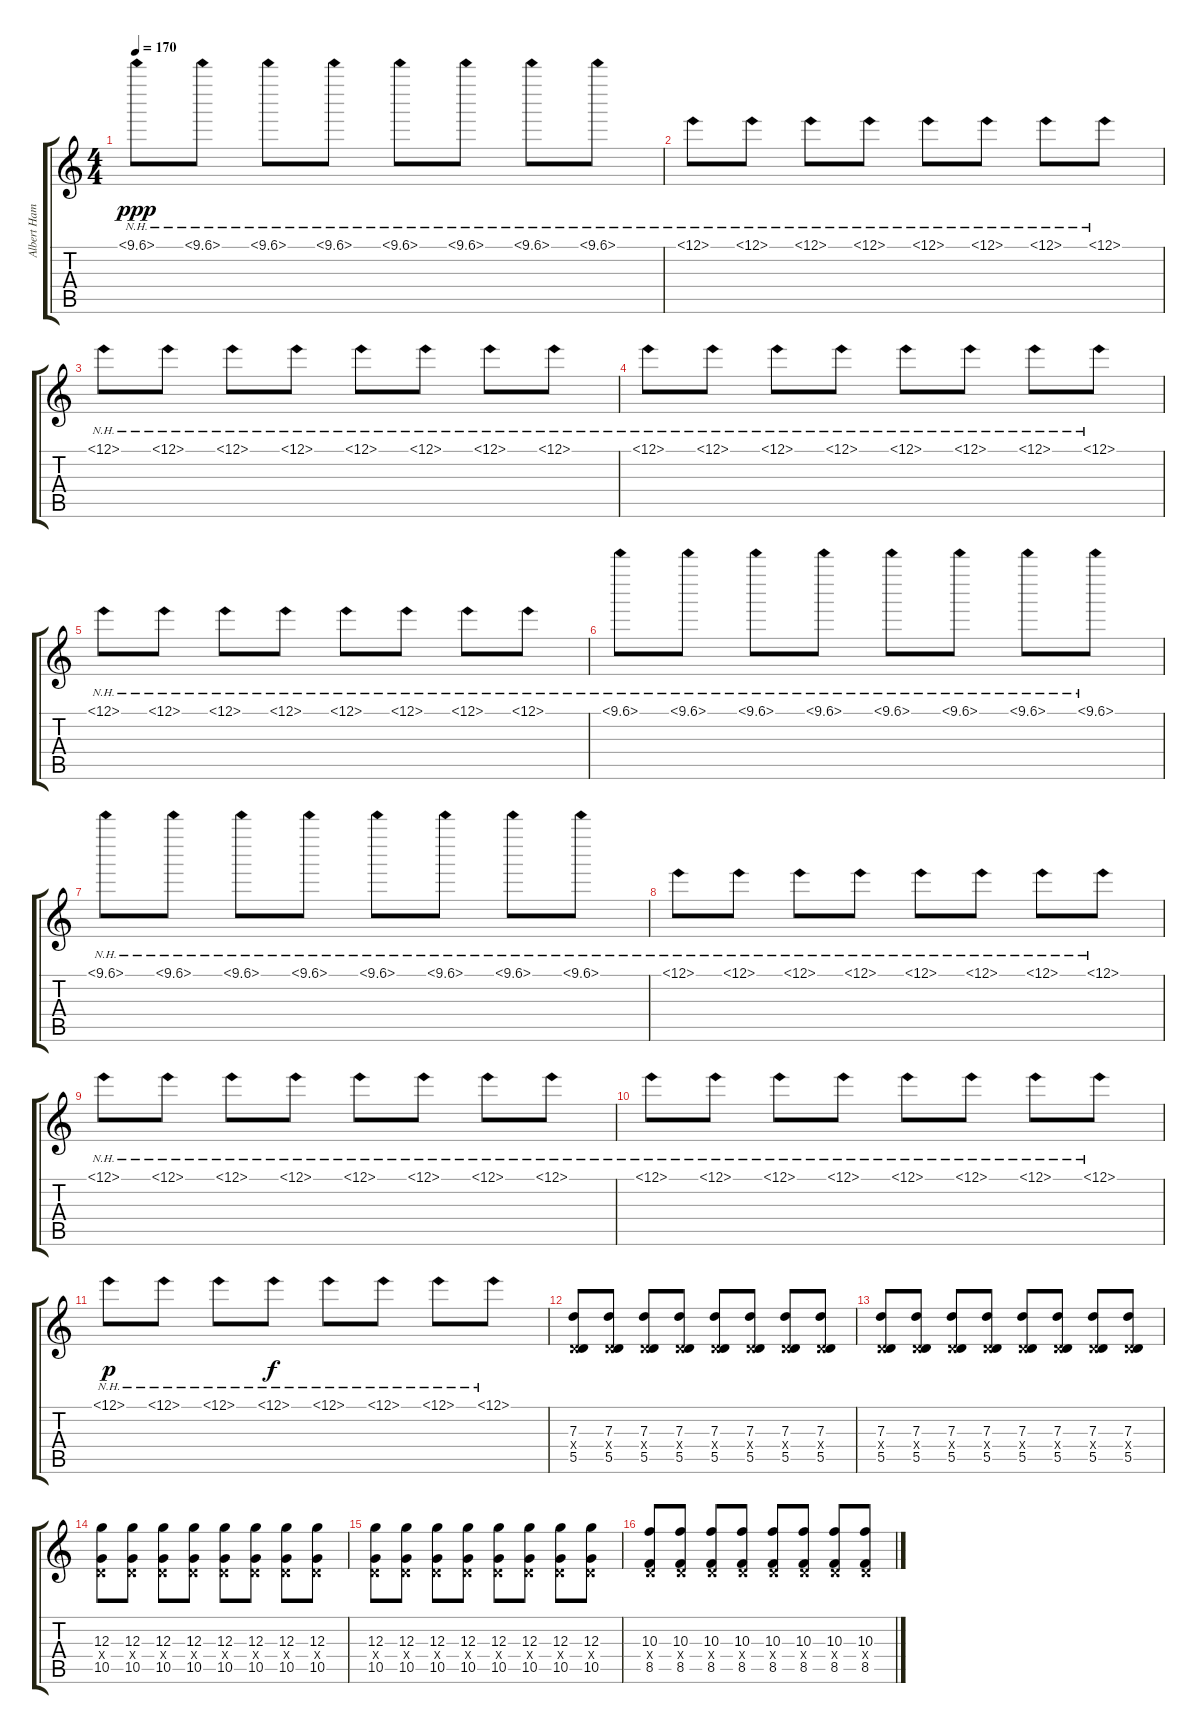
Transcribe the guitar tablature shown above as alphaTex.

\track ("Albert Hammond Jr." "Albert Ham") {instrument overdrivenguitar}
\staff {score tabs}
\tuning (E4 B3 G3 D3 A2 E2) {hide}
\ts (4 4)
\tempo 170
\clef g2
\ks c
10.1{nh}.8{dy ppp} 10.1{nh}.8 10.1{nh}.8 10.1{nh}.8 10.1{nh}.8 10.1{nh}.8 10.1{nh}.8 10.1{nh}.8 |
13.1{nh}.8 13.1{nh}.8 13.1{nh}.8 13.1{nh}.8 13.1{nh}.8 13.1{nh}.8 13.1{nh}.8 13.1{nh}.8 |
13.1{nh}.8 13.1{nh}.8 13.1{nh}.8 13.1{nh}.8 13.1{nh}.8 13.1{nh}.8 13.1{nh}.8 13.1{nh}.8 |
13.1{nh}.8 13.1{nh}.8 13.1{nh}.8 13.1{nh}.8 13.1{nh}.8 13.1{nh}.8 13.1{nh}.8 13.1{nh}.8 |
13.1{nh}.8 13.1{nh}.8 13.1{nh}.8 13.1{nh}.8 13.1{nh}.8 13.1{nh}.8 13.1{nh}.8 13.1{nh}.8 |
10.1{nh}.8 10.1{nh}.8 10.1{nh}.8 10.1{nh}.8 10.1{nh}.8 10.1{nh}.8 10.1{nh}.8 10.1{nh}.8 |
10.1{nh}.8 10.1{nh}.8 10.1{nh}.8 10.1{nh}.8 10.1{nh}.8 10.1{nh}.8 10.1{nh}.8 10.1{nh}.8 |
13.1{nh}.8 13.1{nh}.8 13.1{nh}.8 13.1{nh}.8 13.1{nh}.8 13.1{nh}.8 13.1{nh}.8 13.1{nh}.8 |
13.1{nh}.8 13.1{nh}.8 13.1{nh}.8 13.1{nh}.8 13.1{nh}.8 13.1{nh}.8 13.1{nh}.8 13.1{nh}.8 |
13.1{nh}.8 13.1{nh}.8 13.1{nh}.8 13.1{nh}.8 13.1{nh}.8 13.1{nh}.8 13.1{nh}.8 13.1{nh}.8 |
13.1{nh}.8{dy p} 13.1{nh}.8 13.1{nh}.8 13.1{nh}.8{dy f} 13.1{nh}.8 13.1{nh}.8 13.1{nh}.8 13.1{nh}.8 |
(7.3 0.4{x} 5.5).8 (7.3 0.4{x} 5.5).8 (7.3 0.4{x} 5.5).8 (7.3 0.4{x} 5.5).8 (7.3 0.4{x} 5.5).8 (7.3 0.4{x} 5.5).8 (7.3 0.4{x} 5.5).8 (7.3 0.4{x} 5.5).8 |
(7.3 0.4{x} 5.5).8 (7.3 0.4{x} 5.5).8 (7.3 0.4{x} 5.5).8 (7.3 0.4{x} 5.5).8 (7.3 0.4{x} 5.5).8 (7.3 0.4{x} 5.5).8 (7.3 0.4{x} 5.5).8 (7.3 0.4{x} 5.5).8 |
(12.3 0.4{x} 10.5).8 (12.3 0.4{x} 10.5).8 (12.3 0.4{x} 10.5).8 (12.3 0.4{x} 10.5).8 (12.3 0.4{x} 10.5).8 (12.3 0.4{x} 10.5).8 (12.3 0.4{x} 10.5).8 (12.3 0.4{x} 10.5).8 |
(12.3 0.4{x} 10.5).8 (12.3 0.4{x} 10.5).8 (12.3 0.4{x} 10.5).8 (12.3 0.4{x} 10.5).8 (12.3 0.4{x} 10.5).8 (12.3 0.4{x} 10.5).8 (12.3 0.4{x} 10.5).8 (12.3 0.4{x} 10.5).8 |
(10.3 0.4{x} 8.5).8 (10.3 0.4{x} 8.5).8 (10.3 0.4{x} 8.5).8 (10.3 0.4{x} 8.5).8 (10.3 0.4{x} 8.5).8 (10.3 0.4{x} 8.5).8 (10.3 0.4{x} 8.5).8 (10.3 0.4{x} 8.5).8
